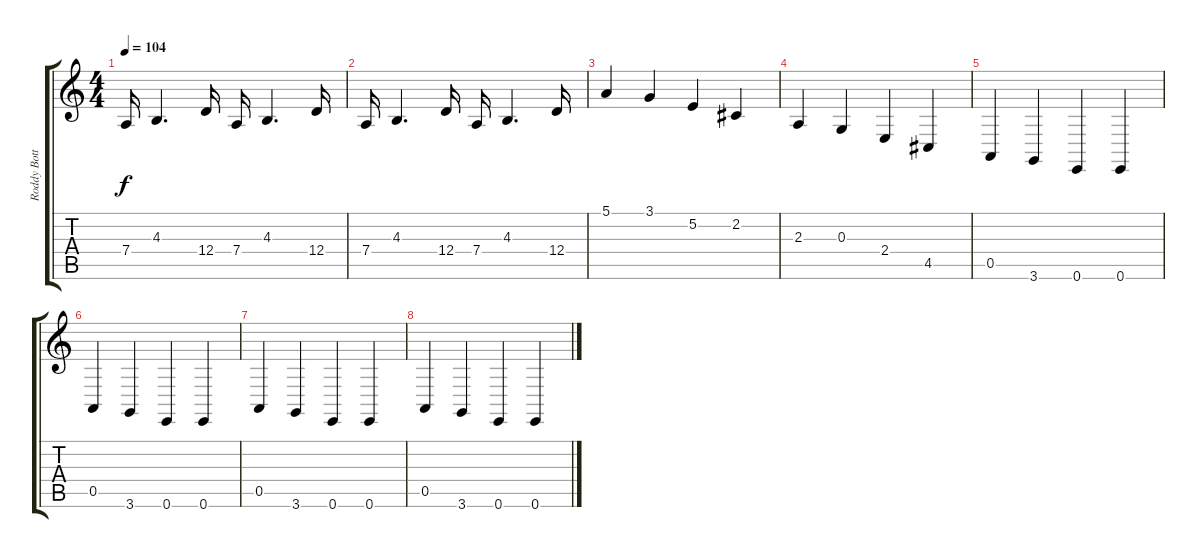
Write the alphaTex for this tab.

\track ("Roddy Bottum - Piano" "Roddy Bott") {instrument brightacousticpiano}
\staff {score tabs}
\tuning (E4 B3 G3 D3 A2 E2) {hide}
\ts (4 4)
\tempo 104
\clef g2
\ks c
7.4.16{dy f volume 5} 4.3.4{d} 12.4.16 7.4.16 4.3.4{d} 12.4.16 |
7.4.16 4.3.4{d} 12.4.16 7.4.16 4.3.4{d} 12.4.16 |
5.1.4{volume 4} 3.1.4 5.2.4 2.2.4 |
2.3.4 0.3.4 2.4.4 4.5.4 |
0.5.4{volume 2} 3.6.4 0.6.4 0.6.4 |
0.5.4 3.6.4 0.6.4 0.6.4 |
0.5.4{volume 0} 3.6.4 0.6.4 0.6.4 |
0.5.4 3.6.4 0.6.4 0.6.4
